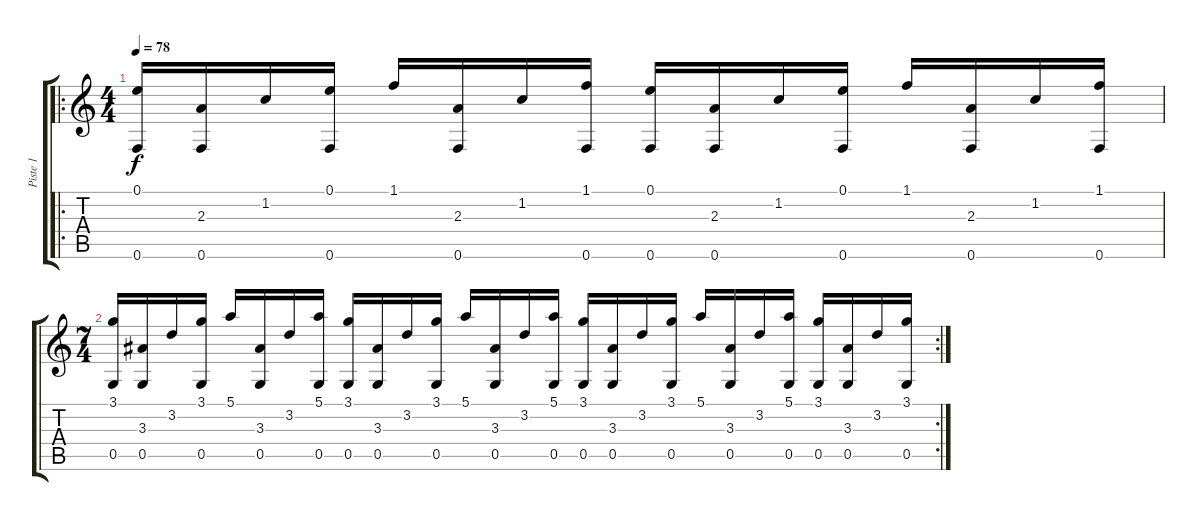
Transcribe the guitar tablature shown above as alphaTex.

\track ("Piste 1" "Piste 1") {instrument acousticguitarnylon}
\staff {score tabs}
\tuning (E4 B3 G3 D3 G2 F2) {hide}
\ro
\ts (4 4)
\tempo 78
\clef g2
\ks c
(0.1 0.6).16{dy f} (2.3 0.6).16 1.2.16 (0.1 0.6).16 1.1.16 (2.3 0.6).16 1.2.16 (1.1 0.6).16 (0.1 0.6).16 (2.3 0.6).16 1.2.16 (0.1 0.6).16 1.1.16 (2.3 0.6).16 1.2.16 (1.1 0.6).16 |
\rc 2
\ts (7 4)
(3.1 0.5).16 (3.3 0.5).16 3.2.16 (3.1 0.5).16 5.1.16 (3.3 0.5).16 3.2.16 (5.1 0.5).16 (3.1 0.5).16 (3.3 0.5).16 3.2.16 (3.1 0.5).16 5.1.16 (3.3 0.5).16 3.2.16 (5.1 0.5).16 (3.1 0.5).16 (3.3 0.5).16 3.2.16 (3.1 0.5).16 5.1.16 (3.3 0.5).16 3.2.16 (5.1 0.5).16 (3.1 0.5).16 (3.3 0.5).16 3.2.16 (3.1 0.5).16
